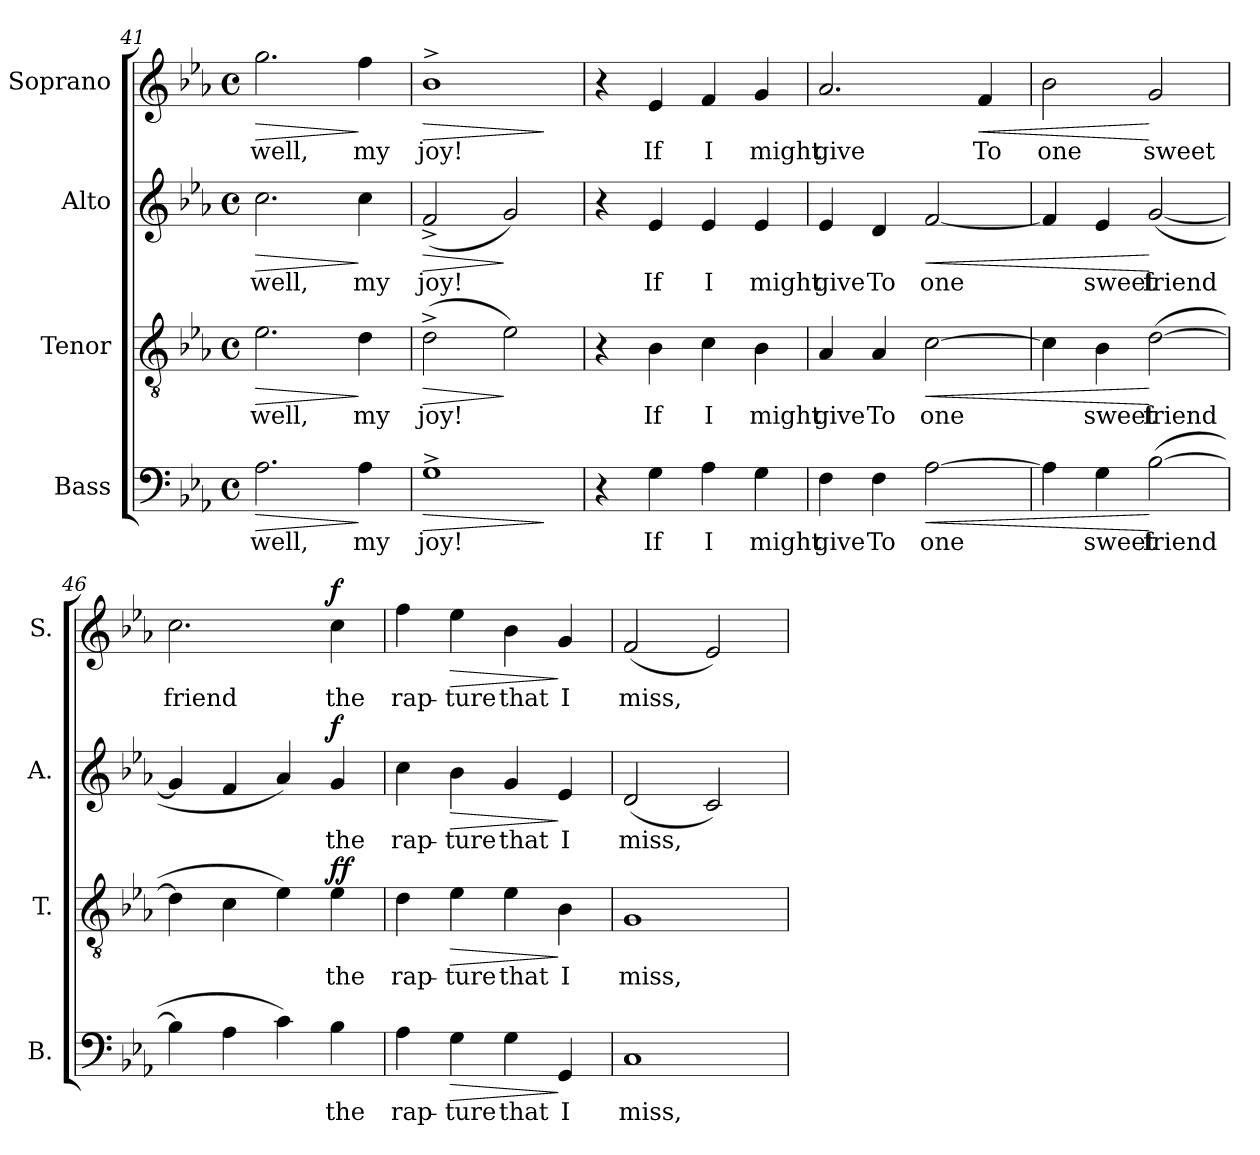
**kern	**text	**dynam	**kern	**text	**dynam	**kern	**text	**dynam	**kern	**text	**dynam
*part4	*part4	*part4	*part3	*part3	*part3	*part2	*part2	*part2	*part1	*part1	*part1
*staff4	*staff4	*staff4	*staff3	*staff3	*staff3	*staff2	*staff2	*staff2	*staff1	*staff1	*staff1
*I"Bass	*	*	*I"Tenor	*	*	*I"Alto	*	*	*I"Soprano	*	*
*I'B.	*	*	*I'T.	*	*	*I'A.	*	*	*I'S.	*	*
*clefF4	*	*	*clefGv2	*	*	*clefG2	*	*	*clefG2	*	*
*	*	*	*ITrd7c12	*	*	*	*	*	*	*	*
*k[b-e-a-]	*	*	*k[b-e-a-]	*	*	*k[b-e-a-]	*	*	*k[b-e-a-]	*	*
*E-:	*	*	*E-:	*	*	*E-:	*	*	*E-:	*	*
*M4/4	*	*	*M4/4	*	*	*M4/4	*	*	*M4/4	*	*
*met(c)	*	*	*met(c)	*	*	*met(c)	*	*	*met(c)	*	*
=41	=41	=41	=41	=41	=41	=41	=41	=41	=41	=41	=41
!	!LO:LY:b:color=#000000	!LO:HP:b	!	!	!	!	!	!	!	!	!
!	!	!	!	!LO:LY:b:color=#000000	!LO:HP:b	!	!	!	!	!	!
!	!	!	!	!	!	!	!LO:LY:b:color=#000000	!LO:HP:b	!	!	!
!	!	!	!	!	!	!	!	!	!	!LO:LY:b:color=#000000	!LO:HP:b
2.A-i\	-well,	>	2.E-i\	-well,	>	2.cci\	-well,	>	2.ggi\	-well,	>
!	!LO:LY:b:color=#000000	!	!	!	!	!	!	!	!	!	!
!	!	!	!	!LO:LY:b:color=#000000	!	!	!	!	!	!	!
!	!	!	!	!	!	!	!LO:LY:b:color=#000000	!	!	!	!
!	!	!	!	!	!	!	!	!	!	!LO:LY:b:color=#000000	!
4A-i\	my	]	4Di\	my	]	4cci\	my	]	4ffi\	my	]
=42	=42	=42	=42	=42	=42	=42	=42	=42	=42	=42	=42
!	!LO:LY:b:color=#000000	!LO:HP:b	!	!	!	!	!	!	!	!	!
!	!	!	!	!LO:LY:b:color=#000000	!LO:HP:b	!	!	!	!	!	!
!	!	!	!	!	!	!	!LO:LY:b:color=#000000	!LO:HP:b	!	!	!
!	!	!	!	!	!	!	!	!	!	!LO:LY:b:color=#000000	!LO:HP:b
1G^i	joy!	>	(2D^i\	joy!	>	(2f^i/	joy!	>	1b-^i	joy!	>
.	.	.	2E-i\)	.	]	2gi/)	.	]	.	.	.
.	.	]	.	.	.	.	.	.	.	.	]
=43	=43	=43	=43	=43	=43	=43	=43	=43	=43	=43	=43
4r	.	.	4r	.	.	4r	.	.	4r	.	.
!	!LO:LY:b:color=#000000	!	!	!	!	!	!	!	!	!	!
!	!	!	!	!LO:LY:b:color=#000000	!	!	!	!	!	!	!
!	!	!	!	!	!	!	!LO:LY:b:color=#000000	!	!	!	!
!	!	!	!	!	!	!	!	!	!	!LO:LY:b:color=#000000	!
4Gi\	If	.	4BB-i\	If	.	4e-i/	If	.	4e-i/	If	.
!	!LO:LY:b:color=#000000	!	!	!	!	!	!	!	!	!	!
!	!	!	!	!LO:LY:b:color=#000000	!	!	!	!	!	!	!
!	!	!	!	!	!	!	!LO:LY:b:color=#000000	!	!	!	!
!	!	!	!	!	!	!	!	!	!	!LO:LY:b:color=#000000	!
4A-i\	I	.	4Ci\	I	.	4e-i/	I	.	4fi/	I	.
!	!LO:LY:b:color=#000000	!	!	!	!	!	!	!	!	!	!
!	!	!	!	!LO:LY:b:color=#000000	!	!	!	!	!	!	!
!	!	!	!	!	!	!	!LO:LY:b:color=#000000	!	!	!	!
!	!	!	!	!	!	!	!	!	!	!LO:LY:b:color=#000000	!
4Gi\	might	.	4BB-i\	might	.	4e-i/	might	.	4gi/	might	.
=44	=44	=44	=44	=44	=44	=44	=44	=44	=44	=44	=44
!	!LO:LY:b:color=#000000	!	!	!	!	!	!	!	!	!	!
!	!	!	!	!LO:LY:b:color=#000000	!	!	!	!	!	!	!
!	!	!	!	!	!	!	!LO:LY:b:color=#000000	!	!	!	!
!	!	!	!	!	!	!	!	!	!	!LO:LY:b:color=#000000	!
4Fi\	give	.	4AA-i/	give	.	4e-i/	give	.	2.a-i/	give	.
!	!LO:LY:b:color=#000000	!	!	!	!	!	!	!	!	!	!
!	!	!	!	!LO:LY:b:color=#000000	!	!	!	!	!	!	!
!	!	!	!	!	!	!	!LO:LY:b:color=#000000	!	!	!	!
4Fi\	To	.	4AA-i/	To	.	4di/	To	.	.	.	.
!	!LO:LY:b:color=#000000	!LO:HP:b	!	!	!	!	!	!	!	!	!
!	!	!	!	!LO:LY:b:color=#000000	!LO:HP:b	!	!	!	!	!	!
!	!	!	!	!	!	!	!LO:LY:b:color=#000000	!LO:HP:b	!	!	!
[2A-i\	one	<	[2Ci\	one	<	[2fi/	one	<	.	.	.
!	!	!	!	!	!	!	!	!	!	!LO:LY:b:color=#000000	!LO:HP:b
.	.	.	.	.	.	.	.	.	4fi/	To	<
=45	=45	=45	=45	=45	=45	=45	=45	=45	=45	=45	=45
!	!	!	!	!	!	!	!	!	!	!LO:LY:b:color=#000000	!
4A-i\]	.	.	4Ci\]	.	.	4fi/]	.	.	2b-i\	one	.
!	!LO:LY:b:color=#000000	!	!	!	!	!	!	!	!	!	!
!	!	!	!	!LO:LY:b:color=#000000	!	!	!	!	!	!	!
!	!	!	!	!	!	!	!LO:LY:b:color=#000000	!	!	!	!
4Gi\	sweet	.	4BB-i\	sweet	.	4e-i/	sweet	.	.	.	.
!	!LO:LY:b:color=#000000	!	!	!	!	!	!	!	!	!	!
!	!	!	!	!LO:LY:b:color=#000000	!	!	!	!	!	!	!
!	!	!	!	!	!	!	!LO:LY:b:color=#000000	!	!	!	!
!	!	!	!	!	!	!	!	!	!	!LO:LY:b:color=#000000	!
([2B-i\	friend	[	([2Di\	friend	[	([2gi/	friend	[	2gi/	sweet	[
!!LO:PB:g=z
=46	=46	=46	=46	=46	=46	=46	=46	=46	=46	=46	=46
!	!	!	!	!	!	!	!	!	!	!LO:LY:b:color=#000000	!
4B-i\]	.	.	4Di\]	.	.	4gi/]	.	.	2.cci\	friend	.
4A-i\	.	.	4Ci\	.	.	4fi/	.	.	.	.	.
4ci\)	.	.	4E-i\)	.	.	4a-i/)	.	.	.	.	.
!	!LO:LY:b:color=#000000	!	!	!	!	!	!	!	!	!	!
!	!	!	!	!LO:LY:b:color=#000000	!	!	!	!	!	!	!
!	!	!	!	!	!	!	!LO:LY:b:color=#000000	!	!	!	!
!	!	!	!	!	!	!	!	!	!	!LO:LY:b:color=#000000	!
4B-i\	the	.	4E-i\	the	f f	4gi/	the	f	4cci\	the	f
=47	=47	=47	=47	=47	=47	=47	=47	=47	=47	=47	=47
!	!LO:LY:b:color=#000000	!	!	!	!	!	!	!	!	!	!
!	!	!	!	!LO:LY:b:color=#000000	!	!	!	!	!	!	!
!	!	!	!	!	!	!	!LO:LY:b:color=#000000	!	!	!	!
!	!	!	!	!	!	!	!	!	!	!LO:LY:b:color=#000000	!
4A-i\	rap-	.	4Di\	rap-	.	4cci\	rap-	.	4ffi\	rap-	.
!	!LO:LY:b:color=#000000	!LO:HP:b	!	!	!	!	!	!	!	!	!
!	!	!	!	!LO:LY:b:color=#000000	!LO:HP:b	!	!	!	!	!	!
!	!	!	!	!	!	!	!LO:LY:b:color=#000000	!LO:HP:b	!	!	!
!	!	!	!	!	!	!	!	!	!	!LO:LY:b:color=#000000	!LO:HP:b
4Gi\	-ture	>	4E-i\	-ture	>	4b-i\	-ture	>	4ee-i\	-ture	>
!	!LO:LY:b:color=#000000	!	!	!	!	!	!	!	!	!	!
!	!	!	!	!LO:LY:b:color=#000000	!	!	!	!	!	!	!
!	!	!	!	!	!	!	!LO:LY:b:color=#000000	!	!	!	!
!	!	!	!	!	!	!	!	!	!	!LO:LY:b:color=#000000	!
4Gi\	that	.	4E-i\	that	.	4gi/	that	.	4b-i\	that	.
!	!LO:LY:b:color=#000000	!	!	!	!	!	!	!	!	!	!
!	!	!	!	!LO:LY:b:color=#000000	!	!	!	!	!	!	!
!	!	!	!	!	!	!	!LO:LY:b:color=#000000	!	!	!	!
!	!	!	!	!	!	!	!	!	!	!LO:LY:b:color=#000000	!
4GGi/	I	]	4BB-i\	I	]	4e-i/	I	]	4gi/	I	]
=48	=48	=48	=48	=48	=48	=48	=48	=48	=48	=48	=48
!	!LO:LY:b:color=#000000	!	!	!	!	!	!	!	!	!	!
!	!	!	!	!LO:LY:b:color=#000000	!	!	!	!	!	!	!
!	!	!	!	!	!	!	!LO:LY:b:color=#000000	!	!	!	!
!	!	!	!	!	!	!	!	!	!	!LO:LY:b:color=#000000	!
1Ci	miss,	.	1GGi	miss,	.	(2di/	miss,	.	(2fi/	miss,	.
.	.	.	.	.	.	2ci/)	.	.	2e-i/)	.	.
=	=	=	=	=	=	=	=	=	=	=	=
*-	*-	*-	*-	*-	*-	*-	*-	*-	*-	*-	*-
